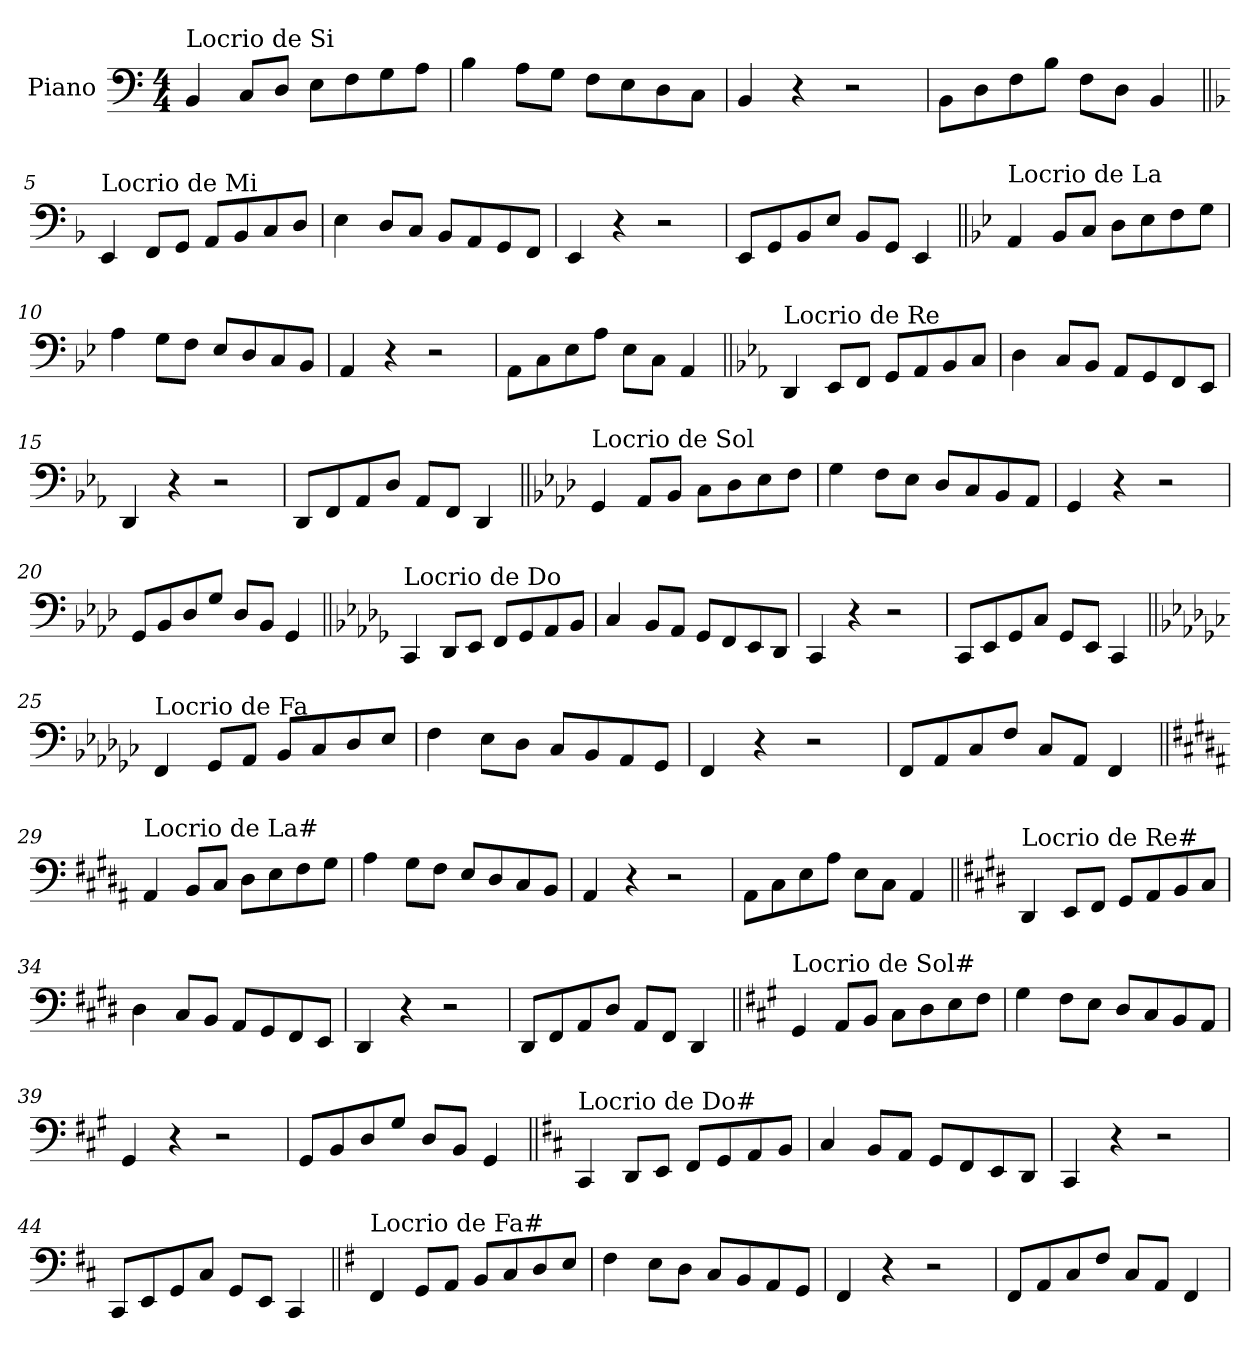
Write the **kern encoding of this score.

**kern
*part1
*staff1
*I"Piano
*I'Pno.
*clefF4
*k[]
*M4/4
=1
!LO:TX:a:t=Locrio de Si
4BB/
8C/L
8D/J
8E\L
8F\
8G\
8A\J
=2
4B\
8A\L
8G\J
8F\L
8E\
8D\
8C\J
=3
4BB/
4r
2r
=4
8BB\L
8D\
8F\
8B\J
8F\L
8D\J
4BB/
!!LO:LB:g=z
=5||
*k[b-]
!LO:TX:a:t=Locrio de Mi
4EE/
8FF/L
8GG/J
8AA/L
8BB-/
8C/
8D/J
=6
4E\
8D/L
8C/J
8BB-/L
8AA/
8GG/
8FF/J
=7
4EE/
4r
2r
=8
8EE/L
8GG/
8BB-/
8E/J
8BB-/L
8GG/J
4EE/
!!LO:LB:g=z
=9||
*k[b-e-]
!LO:TX:a:t=Locrio de La
4AA/
8BB-/L
8C/J
8D\L
8E-\
8F\
8G\J
=10
4A\
8G\L
8F\J
8E-/L
8D/
8C/
8BB-/J
=11
4AA/
4r
2r
=12
8AA\L
8C\
8E-\
8A\J
8E-\L
8C\J
4AA/
!!LO:LB:g=z
=13||
*k[b-e-a-]
!LO:TX:a:t=Locrio de Re
4DD/
8EE-/L
8FF/J
8GG/L
8AA-/
8BB-/
8C/J
=14
4D\
8C/L
8BB-/J
8AA-/L
8GG/
8FF/
8EE-/J
=15
4DD/
4r
2r
=16
8DD/L
8FF/
8AA-/
8D/J
8AA-/L
8FF/J
4DD/
!!LO:LB:g=z
=17||
*k[b-e-a-d-]
!LO:TX:a:t=Locrio de Sol
4GG/
8AA-/L
8BB-/J
8C\L
8D-\
8E-\
8F\J
=18
4G\
8F\L
8E-\J
8D-/L
8C/
8BB-/
8AA-/J
=19
4GG/
4r
2r
=20
8GG/L
8BB-/
8D-/
8G/J
8D-/L
8BB-/J
4GG/
!!LO:LB:g=z
=21||
*k[b-e-a-d-g-]
!LO:TX:a:t=Locrio de Do
4CC/
8DD-/L
8EE-/J
8FF/L
8GG-/
8AA-/
8BB-/J
=22
4C/
8BB-/L
8AA-/J
8GG-/L
8FF/
8EE-/
8DD-/J
=23
4CC/
4r
2r
=24
8CC/L
8EE-/
8GG-/
8C/J
8GG-/L
8EE-/J
4CC/
!!LO:LB:g=z
=25||
*k[b-e-a-d-g-c-]
!LO:TX:a:t=Locrio de Fa
4FF/
8GG-/L
8AA-/J
8BB-/L
8C-/
8D-/
8E-/J
=26
4F\
8E-\L
8D-\J
8C-/L
8BB-/
8AA-/
8GG-/J
=27
4FF/
4r
2r
=28
8FF/L
8AA-/
8C-/
8F/J
8C-/L
8AA-/J
4FF/
!!LO:LB:g=z
=29||
*k[f#c#g#d#a#]
!LO:TX:a:t=Locrio de La#
4AA#/
8BB/L
8C#/J
8D#\L
8E\
8F#\
8G#\J
=30
4A#\
8G#\L
8F#\J
8E/L
8D#/
8C#/
8BB/J
=31
4AA#/
4r
2r
=32
8AA#\L
8C#\
8E\
8A#\J
8E\L
8C#\J
4AA#/
!!LO:LB:g=z
=33||
*k[f#c#g#d#]
!LO:TX:a:t=Locrio de Re#
4DD#/
8EE/L
8FF#/J
8GG#/L
8AA/
8BB/
8C#/J
=34
4D#\
8C#/L
8BB/J
8AA/L
8GG#/
8FF#/
8EE/J
=35
4DD#/
4r
2r
=36
8DD#/L
8FF#/
8AA/
8D#/J
8AA/L
8FF#/J
4DD#/
!!LO:LB:g=z
=37||
*k[f#c#g#]
!LO:TX:a:t=Locrio de Sol#
4GG#/
8AA/L
8BB/J
8C#\L
8D\
8E\
8F#\J
=38
4G#\
8F#\L
8E\J
8D/L
8C#/
8BB/
8AA/J
=39
4GG#/
4r
2r
=40
8GG#/L
8BB/
8D/
8G#/J
8D/L
8BB/J
4GG#/
!!LO:LB:g=z
=41||
*k[f#c#]
!LO:TX:a:t=Locrio de Do#
4CC#/
8DD/L
8EE/J
8FF#/L
8GG/
8AA/
8BB/J
=42
4C#/
8BB/L
8AA/J
8GG/L
8FF#/
8EE/
8DD/J
=43
4CC#/
4r
2r
=44
8CC#/L
8EE/
8GG/
8C#/J
8GG/L
8EE/J
4CC#/
!!LO:LB:g=z
=45||
*k[f#]
!LO:TX:a:t=Locrio de Fa#
4FF#/
8GG/L
8AA/J
8BB/L
8C/
8D/
8E/J
=46
4F#\
8E\L
8D\J
8C/L
8BB/
8AA/
8GG/J
=47
4FF#/
4r
2r
=48
8FF#/L
8AA/
8C/
8F#/J
8C/L
8AA/J
4FF#/
=
*-
